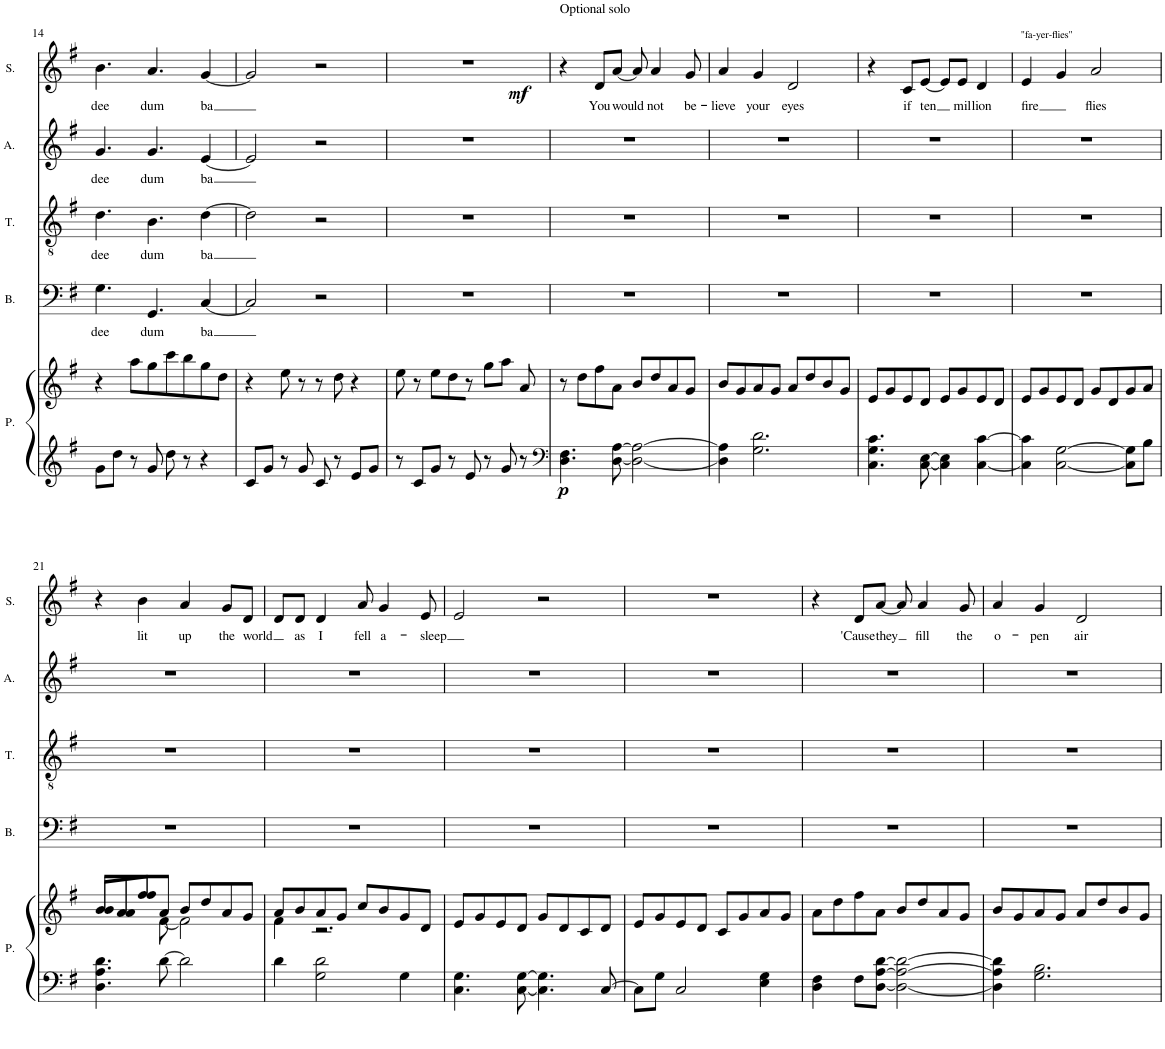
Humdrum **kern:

**kern	**kern	**dynam	**kern	**text	**kern	**text	**kern	**text	**kern	**text	**dynam
*part5	*part5	*part5	*part4	*part4	*part3	*part3	*part2	*part2	*part1	*part1	*part1
*staff6	*staff5	*staff5/6	*staff4	*staff4	*staff3	*staff3	*staff2	*staff2	*staff1	*staff1	*staff1
*I"Piano	*	*	*I"Bass	*	*I"Tenor	*	*I"Alto	*	*I"Soprano	*	*
*I'P.	*	*	*I'B.	*	*I'T.	*	*I'A.	*	*I'S.	*	*
!!LO:PB:g=z
*clefG2	*clefG2	*	*clefF4	*	*clefGv2	*	*clefG2	*	*clefG2	*	*
*k[f#]	*k[f#]	*	*k[f#]	*	*k[f#]	*	*k[f#]	*	*k[f#]	*	*
*M4/4	*M4/4	*	*M4/4	*	*M4/4	*	*M4/4	*	*M4/4	*	*
=14	=14	=14	=14	=14	=14	=14	=14	=14	=14	=14	=14
!	!	!	!	!LO:LY:b	!	!LO:LY:b	!	!LO:LY:b	!	!LO:LY:b	!
8g\L	4r	.	4.G\	dee	4.d\	dee	4.g/	dee	4.b\	dee	.
8dd\J	.	.	.	.	.	.	.	.	.	.	.
8r	8aa\L	.	.	.	.	.	.	.	.	.	.
!	!	!	!	!LO:LY:b	!	!LO:LY:b	!	!LO:LY:b	!	!LO:LY:b	!
8g/	8gg\	.	4.GG/	dum	4.B\	dum	4.g/	dum	4.a/	dum	.
8dd\	8ccc\	.	.	.	.	.	.	.	.	.	.
8r	8bb\	.	.	.	.	.	.	.	.	.	.
!	!	!	!	!LO:LY:b	!	!LO:LY:b	!	!LO:LY:b	!	!LO:LY:b	!
4r	8gg\	.	[4C/	ba	[4d\	ba	[4e/	ba	[4g/	ba	.
.	8dd\J	.	.	.	.	.	.	.	.	.	.
=15	=15	=15	=15	=15	=15	=15	=15	=15	=15	=15	=15
8c/L	4r	.	2C/]	.	2d\]	.	2e/]	.	2g/]	.	.
8g/J	.	.	.	.	.	.	.	.	.	.	.
8r	8ee\	.	.	.	.	.	.	.	.	.	.
8g/	8r	.	.	.	.	.	.	.	.	.	.
8c/	8r	.	2r	.	2r	.	2r	.	2r	.	.
8r	8dd\	.	.	.	.	.	.	.	.	.	.
8e/L	4r	.	.	.	.	.	.	.	.	.	.
8g/J	.	.	.	.	.	.	.	.	.	.	.
=16	=16	=16	=16	=16	=16	=16	=16	=16	=16	=16	=16
8r	8ee\	.	1r	.	1r	.	1r	.	1r	.	.
8c/L	8r	.	.	.	.	.	.	.	.	.	.
8g/J	8ee\L	.	.	.	.	.	.	.	.	.	.
8r	8dd\	.	.	.	.	.	.	.	.	.	.
8e/	8r	.	.	.	.	.	.	.	.	.	.
8r	8gg\L	.	.	.	.	.	.	.	.	.	.
8g/	8aa\J	.	.	.	.	.	.	.	.	.	.
8r	8a/	.	.	.	.	.	.	.	.	.	.
=17	=17	=17	=17	=17	=17	=17	=17	=17	=17	=17	=17
*clefF4	*	*	*	*	*	*	*	*	*	*	*
!	!	!	!	!	!	!	!	!	!LO:TX:a:t=Optional solo	!	!
!	!	!LO:DY:b=2	!	!	!	!	!	!	!	!	!LO:DY:b
4.D\ 4.F#\	8r	p	1r	.	1r	.	1r	.	4r	.	mf
.	8dd\L	.	.	.	.	.	.	.	.	.	.
!	!	!	!	!	!	!	!	!	!	!LO:LY:b	!
.	8ff#\	.	.	.	.	.	.	.	8d/L	You	.
!	!	!	!	!	!	!	!	!	!	!LO:LY:b	!
[8D\ [8A\	8a\J	.	.	.	.	.	.	.	[8a/J	would	.
2D\_ 2A\_	8b/L	.	.	.	.	.	.	.	8a/]	.	.
!	!	!	!	!	!	!	!	!	!	!LO:LY:b	!
.	8dd/	.	.	.	.	.	.	.	4a/	not	.
.	8a/	.	.	.	.	.	.	.	.	.	.
!	!	!	!	!	!	!	!	!	!	!LO:LY:b	!
.	8g/J	.	.	.	.	.	.	.	8g/	be-	.
=18	=18	=18	=18	=18	=18	=18	=18	=18	=18	=18	=18
!	!	!	!	!	!	!	!	!	!	!LO:LY:b	!
4D\] 4A\]	8b/L	.	1r	.	1r	.	1r	.	4a/	-lieve	.
.	8g/	.	.	.	.	.	.	.	.	.	.
!	!	!	!	!	!	!	!	!	!	!LO:LY:b	!
2.G\ 2.d\	8a/	.	.	.	.	.	.	.	4g/	your	.
.	8g/J	.	.	.	.	.	.	.	.	.	.
!	!	!	!	!	!	!	!	!	!	!LO:LY:b	!
.	8a/L	.	.	.	.	.	.	.	2d/	eyes	.
.	8dd/	.	.	.	.	.	.	.	.	.	.
.	8b/	.	.	.	.	.	.	.	.	.	.
.	8g/J	.	.	.	.	.	.	.	.	.	.
=19	=19	=19	=19	=19	=19	=19	=19	=19	=19	=19	=19
4.C\ 4.G\ 4.c\	8e/L	.	1r	.	1r	.	1r	.	4r	.	.
.	8g/	.	.	.	.	.	.	.	.	.	.
!	!	!	!	!	!	!	!	!	!	!LO:LY:b	!
.	8e/	.	.	.	.	.	.	.	8c/L	if	.
!	!	!	!	!	!	!	!	!	!	!LO:LY:b	!
[8C\ [8E\	8d/J	.	.	.	.	.	.	.	[8e/J	ten	.
4C\] 4E\]	8e/L	.	.	.	.	.	.	.	8e/L]	.	.
!	!	!	!	!	!	!	!	!	!	!LO:LY:b	!
.	8g/	.	.	.	.	.	.	.	8e/J	mil	.
!	!	!	!	!	!	!	!	!	!	!LO:LY:b	!
[4C\ [4c\	8e/	.	.	.	.	.	.	.	4d/	-lion	.
.	8d/J	.	.	.	.	.	.	.	.	.	.
=20	=20	=20	=20	=20	=20	=20	=20	=20	=20	=20	=20
!	!	!	!	!	!	!	!	!	!LO:TX:a:t="fa-yer-flies"	!	!
!	!	!	!	!	!	!	!	!	!	!LO:LY:b	!
4C\] 4c\]	8e/L	.	1r	.	1r	.	1r	.	4e/	-fire	.
.	8g/	.	.	.	.	.	.	.	.	.	.
[2C\ [2G\	8e/	.	.	.	.	.	.	.	4g/	.	.
.	8d/J	.	.	.	.	.	.	.	.	.	.
!	!	!	!	!	!	!	!	!	!	!LO:LY:b	!
.	8g/L	.	.	.	.	.	.	.	2a/	flies	.
.	8d/	.	.	.	.	.	.	.	.	.	.
8C\] 8G\]L	8g/	.	.	.	.	.	.	.	.	.	.
8B\J	8a/J	.	.	.	.	.	.	.	.	.	.
!!LO:LB:g=z
=21	=21	=21	=21	=21	=21	=21	=21	=21	=21	=21	=21
*	*^	*	*	*	*	*	*	*	*	*	*
4.D\ 4.A\ 4.d\	8b/L	8b/L	.	1r	.	1r	.	1r	.	4r	.	.
.	8a/	8a/	.	.	.	.	.	.	.	.	.	.
!	!	!	!	!	!	!	!	!	!	!	!LO:LY:b	!
.	8ff#/	8ff#/J	.	.	.	.	.	.	.	4b\	lit	.
[8d\	8a/J	[8f#\	.	.	.	.	.	.	.	.	.	.
!	!	!	!	!	!	!	!	!	!	!	!LO:LY:b	!
2d\]	8b/L	2f#\]	.	.	.	.	.	.	.	4a/	up	.
.	8dd/	.	.	.	.	.	.	.	.	.	.	.
!	!	!	!	!	!	!	!	!	!	!	!LO:LY:b	!
.	8a/	.	.	.	.	.	.	.	.	8g/L	the	.
!	!	!	!	!	!	!	!	!	!	!	!LO:LY:b	!
.	8g/J	.	.	.	.	.	.	.	.	8d/J	-world	.
=22	=22	=22	=22	=22	=22	=22	=22	=22	=22	=22	=22	=22
4d\	8a/L	4f#\	.	1r	.	1r	.	1r	.	8d/L	.	.
!	!	!	!	!	!	!	!	!	!	!	!LO:LY:b	!
.	8b/	.	.	.	.	.	.	.	.	8d/J	as	.
!	!	!	!	!	!	!	!	!	!	!	!LO:LY:b	!
2G\ 2d\	8a/	2.r	.	.	.	.	.	.	.	4d/	I	.
.	8g/J	.	.	.	.	.	.	.	.	.	.	.
!	!	!	!	!	!	!	!	!	!	!	!LO:LY:b	!
.	8cc/L	.	.	.	.	.	.	.	.	8a/	fell	.
!	!	!	!	!	!	!	!	!	!	!	!LO:LY:b	!
.	8b/	.	.	.	.	.	.	.	.	4g/	a-	.
4G\	8g/	.	.	.	.	.	.	.	.	.	.	.
!	!	!	!	!	!	!	!	!	!	!	!LO:LY:b	!
.	8d/J	.	.	.	.	.	.	.	.	8e/	-sleep	.
*	*v	*v	*	*	*	*	*	*	*	*	*	*
=23	=23	=23	=23	=23	=23	=23	=23	=23	=23	=23	=23
4.C\ 4.G\	8e/L	.	1r	.	1r	.	1r	.	2e/	.	.
.	8g/	.	.	.	.	.	.	.	.	.	.
.	8e/	.	.	.	.	.	.	.	.	.	.
[8C\ [8G\	8d/J	.	.	.	.	.	.	.	.	.	.
4.C\] 4.G\]	8g/L	.	.	.	.	.	.	.	2r	.	.
.	8d/	.	.	.	.	.	.	.	.	.	.
.	8c/	.	.	.	.	.	.	.	.	.	.
[8C/	8d/J	.	.	.	.	.	.	.	.	.	.
=24	=24	=24	=24	=24	=24	=24	=24	=24	=24	=24	=24
8C\L]	8e/L	.	1r	.	1r	.	1r	.	1r	.	.
8G\J	8g/	.	.	.	.	.	.	.	.	.	.
2C/	8e/	.	.	.	.	.	.	.	.	.	.
.	8d/J	.	.	.	.	.	.	.	.	.	.
.	8c/L	.	.	.	.	.	.	.	.	.	.
.	8g/	.	.	.	.	.	.	.	.	.	.
4E\ 4G\	8a/	.	.	.	.	.	.	.	.	.	.
.	8g/J	.	.	.	.	.	.	.	.	.	.
=25	=25	=25	=25	=25	=25	=25	=25	=25	=25	=25	=25
4D\ 4F#\	8a\L	.	1r	.	1r	.	1r	.	4r	.	.
.	8dd\	.	.	.	.	.	.	.	.	.	.
!	!	!	!	!	!	!	!	!	!	!LO:LY:b	!
8F#\L	8ff#\	.	.	.	.	.	.	.	8d/L	'Cause	.
!	!	!	!	!	!	!	!	!	!	!LO:LY:b	!
[8D\ [8A\ [8d\J	8a\J	.	.	.	.	.	.	.	[8a/J	they	.
2D\_ 2A\_ 2d\_	8b/L	.	.	.	.	.	.	.	8a/]	.	.
!	!	!	!	!	!	!	!	!	!	!LO:LY:b	!
.	8dd/	.	.	.	.	.	.	.	4a/	fill	.
.	8a/	.	.	.	.	.	.	.	.	.	.
!	!	!	!	!	!	!	!	!	!	!LO:LY:b	!
.	8g/J	.	.	.	.	.	.	.	8g/	the	.
=26	=26	=26	=26	=26	=26	=26	=26	=26	=26	=26	=26
!	!	!	!	!	!	!	!	!	!	!LO:LY:b	!
4D\] 4A\] 4d\]	8b/L	.	1r	.	1r	.	1r	.	4a/	o-	.
.	8g/	.	.	.	.	.	.	.	.	.	.
!	!	!	!	!	!	!	!	!	!	!LO:LY:b	!
2.G\ 2.B\	8a/	.	.	.	.	.	.	.	4g/	-pen	.
.	8g/J	.	.	.	.	.	.	.	.	.	.
!	!	!	!	!	!	!	!	!	!	!LO:LY:b	!
.	8a/L	.	.	.	.	.	.	.	2d/	air	.
.	8dd/	.	.	.	.	.	.	.	.	.	.
.	8b/	.	.	.	.	.	.	.	.	.	.
.	8g/J	.	.	.	.	.	.	.	.	.	.
=	=	=	=	=	=	=	=	=	=	=	=
*-	*-	*-	*-	*-	*-	*-	*-	*-	*-	*-	*-
